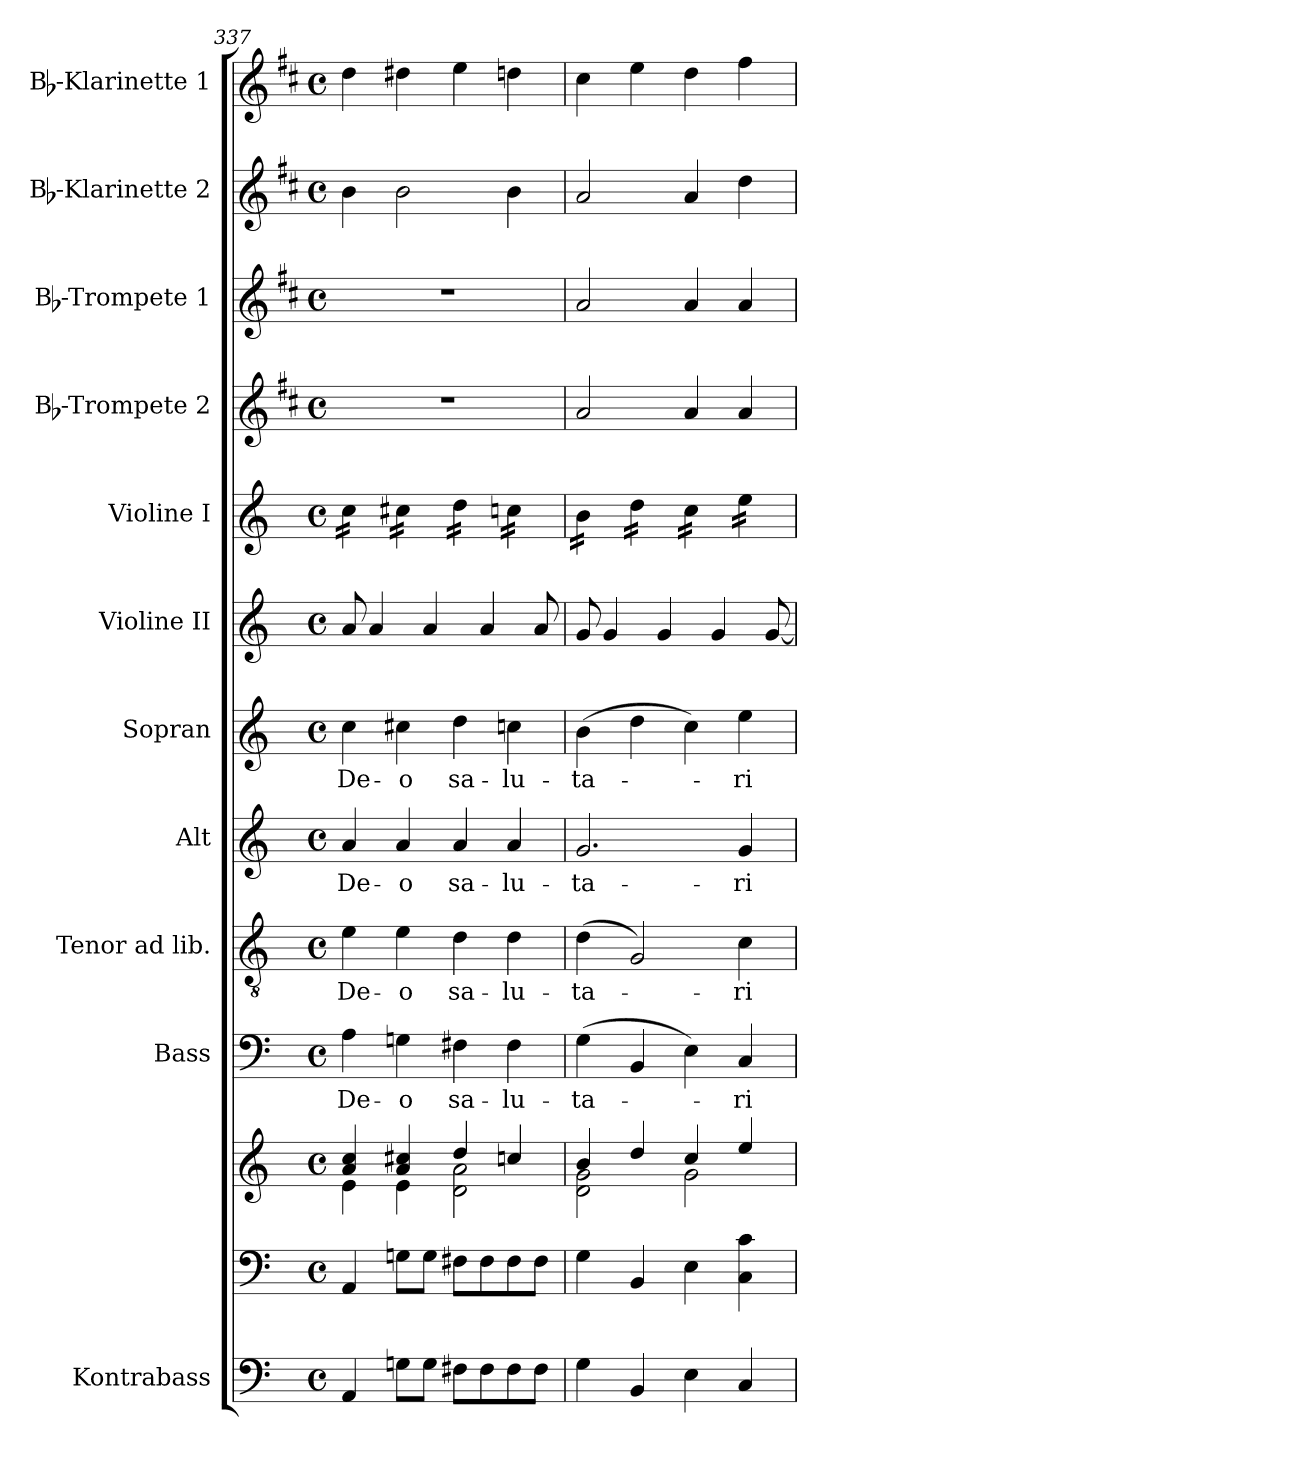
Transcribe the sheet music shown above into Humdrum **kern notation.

**kern	**kern	**kern	**kern	**text	**kern	**text	**kern	**text	**kern	**text	**kern	**kern	**kern	**kern	**kern	**kern
*part12	*part11	*part11	*part10	*part10	*part9	*part9	*part8	*part8	*part7	*part7	*part6	*part5	*part4	*part3	*part2	*part1
*staff13	*staff12	*staff11	*staff10	*staff10	*staff9	*staff9	*staff8	*staff8	*staff7	*staff7	*staff6	*staff5	*staff4	*staff3	*staff2	*staff1
*I"Kontrabass	*	*	*I"Bass	*	*I"Tenor ad lib.	*	*I"Alt	*	*I"Sopran	*	*I"Violine II	*I"Violine I	*I"Bb-Trompete 2	*I"Bb-Trompete 1	*I"Bb-Klarinette 2	*I"Bb-Klarinette 1
*I'Kb.	*	*	*I'B.	*	*I'T.	*	*I'A.	*	*I'S.	*	*I'Vl. II	*I'Vl. I	*I'Bb Trp. 2	*I'Bb Trp. 1	*I'Bb Kl. 2	*I'Bb Kl. 1
!!LO:PB:g=z
*clefF4	*clefF4	*clefG2	*clefF4	*	*clefGv2	*	*clefG2	*	*clefG2	*	*clefG2	*clefG2	*clefG2	*clefG2	*clefG2	*clefG2
*ITrd7c12	*	*	*	*	*	*	*	*	*	*	*	*	*ITrd1c2	*ITrd1c2	*ITrd1c2	*ITrd1c2
*k[]	*k[]	*k[]	*k[]	*	*k[]	*	*k[]	*	*k[]	*	*k[]	*k[]	*k[]	*k[]	*k[]	*k[]
*C:	*C:	*C:	*C:	*	*C:	*	*C:	*	*C:	*	*C:	*C:	*C:	*C:	*C:	*C:
*M4/4	*M4/4	*M4/4	*M4/4	*	*M4/4	*	*M4/4	*	*M4/4	*	*M4/4	*M4/4	*M4/4	*M4/4	*M4/4	*M4/4
*met(c)	*met(c)	*met(c)	*met(c)	*	*met(c)	*	*met(c)	*	*met(c)	*	*met(c)	*met(c)	*met(c)	*met(c)	*met(c)	*met(c)
=337	=337	=337	=337	=337	=337	=337	=337	=337	=337	=337	=337	=337	=337	=337	=337	=337
*	*	*^	*	*	*	*	*	*	*	*	*	*	*	*	*	*
!	!	!	!	!	!LO:LY:b	!	!LO:LY:b	!	!LO:LY:b	!	!LO:LY:b	!	!	!	!	!	!
*	*	*	*	*	*	*	*	*	*	*	*	*	*tremolo	*	*	*	*
4AAA/	4AA/	4a/ 4cc/	4e\	4A\	De-	4e\	De-	4a/	De-	4cc\	De-	8a/	16cc\LL	1r	1r	4a\	4cc\
.	.	.	.	.	.	.	.	.	.	.	.	.	16cc\	.	.	.	.
.	.	.	.	.	.	.	.	.	.	.	.	4a/	16cc\	.	.	.	.
.	.	.	.	.	.	.	.	.	.	.	.	.	16cc\JJ	.	.	.	.
!	!	!	!	!	!LO:LY:b	!	!LO:LY:b	!	!LO:LY:b	!	!LO:LY:b	!	!	!	!	!	!
8GGn\L	8Gn\L	4a/ 4cc#X/	4e\	4Gn\	-o	4e\	-o	4a/	-o	4cc#X\	-o	.	16cc#X\LL	.	.	2a\	4cc#X\
.	.	.	.	.	.	.	.	.	.	.	.	.	16cc#X\	.	.	.	.
8GG\J	8G\J	.	.	.	.	.	.	.	.	.	.	4a/	16cc#X\	.	.	.	.
.	.	.	.	.	.	.	.	.	.	.	.	.	16cc#X\JJ	.	.	.	.
!	!	!	!	!	!LO:LY:b	!	!LO:LY:b	!	!LO:LY:b	!	!LO:LY:b	!	!	!	!	!	!
8FF#X\L	8F#X\L	4dd/	2d\ 2a\	4F#X\	sa-	4d\	sa-	4a/	sa-	4dd\	sa-	.	16dd\LL	.	.	.	4dd\
.	.	.	.	.	.	.	.	.	.	.	.	.	16dd\	.	.	.	.
8FF#\	8F#\	.	.	.	.	.	.	.	.	.	.	4a/	16dd\	.	.	.	.
.	.	.	.	.	.	.	.	.	.	.	.	.	16dd\JJ	.	.	.	.
!	!	!	!	!	!LO:LY:b	!	!LO:LY:b	!	!LO:LY:b	!	!LO:LY:b	!	!	!	!	!	!
8FF#\	8F#\	4ccn/	.	4F#\	-lu-	4d\	-lu-	4a/	-lu-	4ccn\	-lu-	.	16ccn\LL	.	.	4a\	4ccn\
.	.	.	.	.	.	.	.	.	.	.	.	.	16ccn\	.	.	.	.
8FF#\J	8F#\J	.	.	.	.	.	.	.	.	.	.	8a/	16ccn\	.	.	.	.
.	.	.	.	.	.	.	.	.	.	.	.	.	16ccn\JJ	.	.	.	.
=338	=338	=338	=338	=338	=338	=338	=338	=338	=338	=338	=338	=338	=338	=338	=338	=338	=338
!	!	!	!	!	!LO:LY:b	!	!LO:LY:b	!	!LO:LY:b	!	!LO:LY:b	!	!	!	!	!	!
4GG\	4G\	4b/	2d\ 2g\	(>4G\	-ta-	(>4d\	-ta-	2.g/	-ta-	(>4b\	-ta-	8g/	16b\LL	2g/	2g/	2g/	4b\
.	.	.	.	.	.	.	.	.	.	.	.	.	16b\	.	.	.	.
.	.	.	.	.	.	.	.	.	.	.	.	4g/	16b\	.	.	.	.
.	.	.	.	.	.	.	.	.	.	.	.	.	16b\JJ	.	.	.	.
4BBB/	4BB/	4dd/	.	4BB/	.	2G/)	.	.	.	4dd\	.	.	16dd\LL	.	.	.	4dd\
.	.	.	.	.	.	.	.	.	.	.	.	.	16dd\	.	.	.	.
.	.	.	.	.	.	.	.	.	.	.	.	4g/	16dd\	.	.	.	.
.	.	.	.	.	.	.	.	.	.	.	.	.	16dd\JJ	.	.	.	.
4EE\	4E\	4cc/	2g\	4E\)	.	.	.	.	.	4cc\)	.	.	16cc\LL	4g/	4g/	4g/	4cc\
.	.	.	.	.	.	.	.	.	.	.	.	.	16cc\	.	.	.	.
.	.	.	.	.	.	.	.	.	.	.	.	4g/	16cc\	.	.	.	.
.	.	.	.	.	.	.	.	.	.	.	.	.	16cc\JJ	.	.	.	.
!	!	!	!	!	!LO:LY:b	!	!LO:LY:b	!	!LO:LY:b	!	!LO:LY:b	!	!	!	!	!	!
4CC/	4C\ 4c\	4ee/	.	4C/	-ri	4c\	-ri	4g/	-ri-	4ee\	-ri	.	16ee\LL	4g/	4g/	4cc\	4ee\
.	.	.	.	.	.	.	.	.	.	.	.	.	16ee\	.	.	.	.
.	.	.	.	.	.	.	.	.	.	.	.	[8g/	16ee\	.	.	.	.
.	.	.	.	.	.	.	.	.	.	.	.	.	16ee\JJ	.	.	.	.
*	*	*	*	*	*	*	*	*	*	*	*	*	*Xtremolo	*	*	*	*
*	*	*v	*v	*	*	*	*	*	*	*	*	*	*	*	*	*	*
=	=	=	=	=	=	=	=	=	=	=	=	=	=	=	=	=
*-	*-	*-	*-	*-	*-	*-	*-	*-	*-	*-	*-	*-	*-	*-	*-	*-
